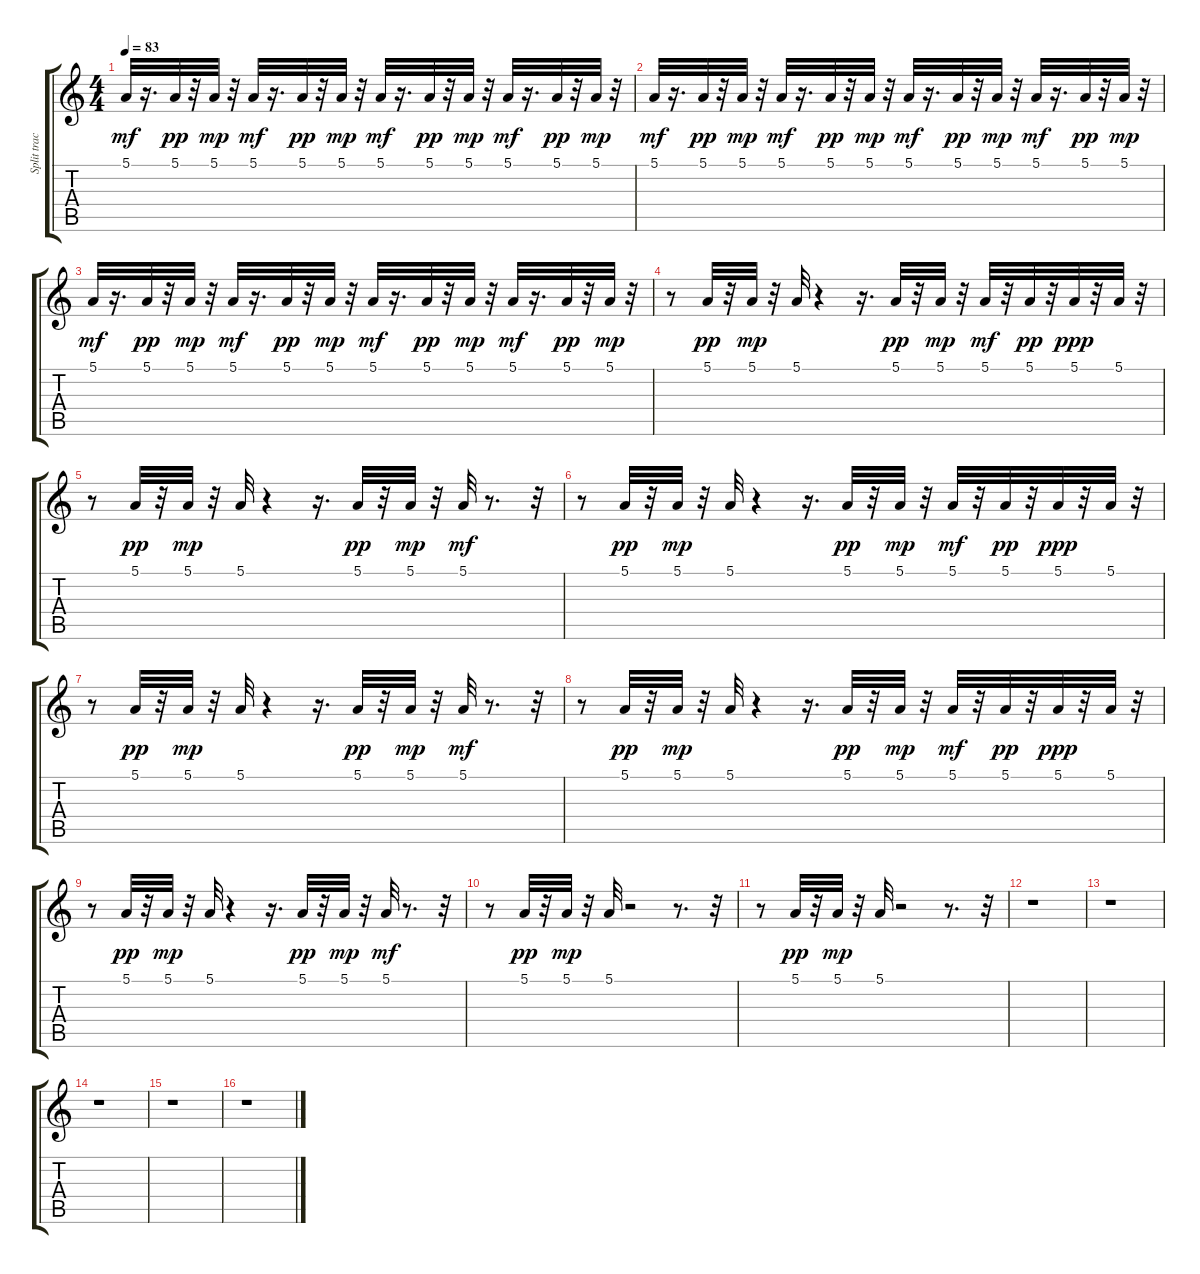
\track ("Split track         " "Split trac") {instrument acousticgrandpiano}
\staff {score tabs}
\tuning (E4 B3 G3 D3 A2 E2) {hide}
\ts (4 4)
\tempo 83
\clef g2
\ks c
5.1.32{dy mf} r.16{d} 5.1.32{dy pp} r.32 5.1.32{dy mp} r.32 5.1.32{dy mf} r.16{d} 5.1.32{dy pp} r.32 5.1.32{dy mp} r.32 5.1.32{dy mf} r.16{d} 5.1.32{dy pp} r.32 5.1.32{dy mp} r.32 5.1.32{dy mf} r.16{d} 5.1.32{dy pp} r.32 5.1.32{dy mp} r.32 |
5.1.32{dy mf} r.16{d} 5.1.32{dy pp} r.32 5.1.32{dy mp} r.32 5.1.32{dy mf} r.16{d} 5.1.32{dy pp} r.32 5.1.32{dy mp} r.32 5.1.32{dy mf} r.16{d} 5.1.32{dy pp} r.32 5.1.32{dy mp} r.32 5.1.32{dy mf} r.16{d} 5.1.32{dy pp} r.32 5.1.32{dy mp} r.32 |
5.1.32{dy mf} r.16{d} 5.1.32{dy pp} r.32 5.1.32{dy mp} r.32 5.1.32{dy mf} r.16{d} 5.1.32{dy pp} r.32 5.1.32{dy mp} r.32 5.1.32{dy mf} r.16{d} 5.1.32{dy pp} r.32 5.1.32{dy mp} r.32 5.1.32{dy mf} r.16{d} 5.1.32{dy pp} r.32 5.1.32{dy mp} r.32 |
r.8 5.1.32{dy pp} r.32 5.1.32{dy mp} r.32 5.1.32 r.4 r.16{d} 5.1.32{dy pp} r.32 5.1.32{dy mp} r.32 5.1.32{dy mf} r.32 5.1.32{dy pp} r.32 5.1.32{dy ppp} r.32 5.1.32 r.32 |
r.8 5.1.32{dy pp} r.32 5.1.32{dy mp} r.32 5.1.32 r.4 r.16{d} 5.1.32{dy pp} r.32 5.1.32{dy mp} r.32 5.1.32{dy mf} r.8{d} r.32 |
r.8 5.1.32{dy pp} r.32 5.1.32{dy mp} r.32 5.1.32 r.4 r.16{d} 5.1.32{dy pp} r.32 5.1.32{dy mp} r.32 5.1.32{dy mf} r.32 5.1.32{dy pp} r.32 5.1.32{dy ppp} r.32 5.1.32 r.32 |
r.8 5.1.32{dy pp} r.32 5.1.32{dy mp} r.32 5.1.32 r.4 r.16{d} 5.1.32{dy pp} r.32 5.1.32{dy mp} r.32 5.1.32{dy mf} r.8{d} r.32 |
r.8 5.1.32{dy pp} r.32 5.1.32{dy mp} r.32 5.1.32 r.4 r.16{d} 5.1.32{dy pp} r.32 5.1.32{dy mp} r.32 5.1.32{dy mf} r.32 5.1.32{dy pp} r.32 5.1.32{dy ppp} r.32 5.1.32 r.32 |
r.8 5.1.32{dy pp} r.32 5.1.32{dy mp} r.32 5.1.32 r.4 r.16{d} 5.1.32{dy pp} r.32 5.1.32{dy mp} r.32 5.1.32{dy mf} r.8{d} r.32 |
r.8 5.1.32{dy pp} r.32 5.1.32{dy mp} r.32 5.1.32 r.2 r.8{d} r.32 |
r.8 5.1.32{dy pp} r.32 5.1.32{dy mp} r.32 5.1.32 r.2 r.8{d} r.32 |
r.1 |
r.1 |
r.1 |
r.1 |
r.1
